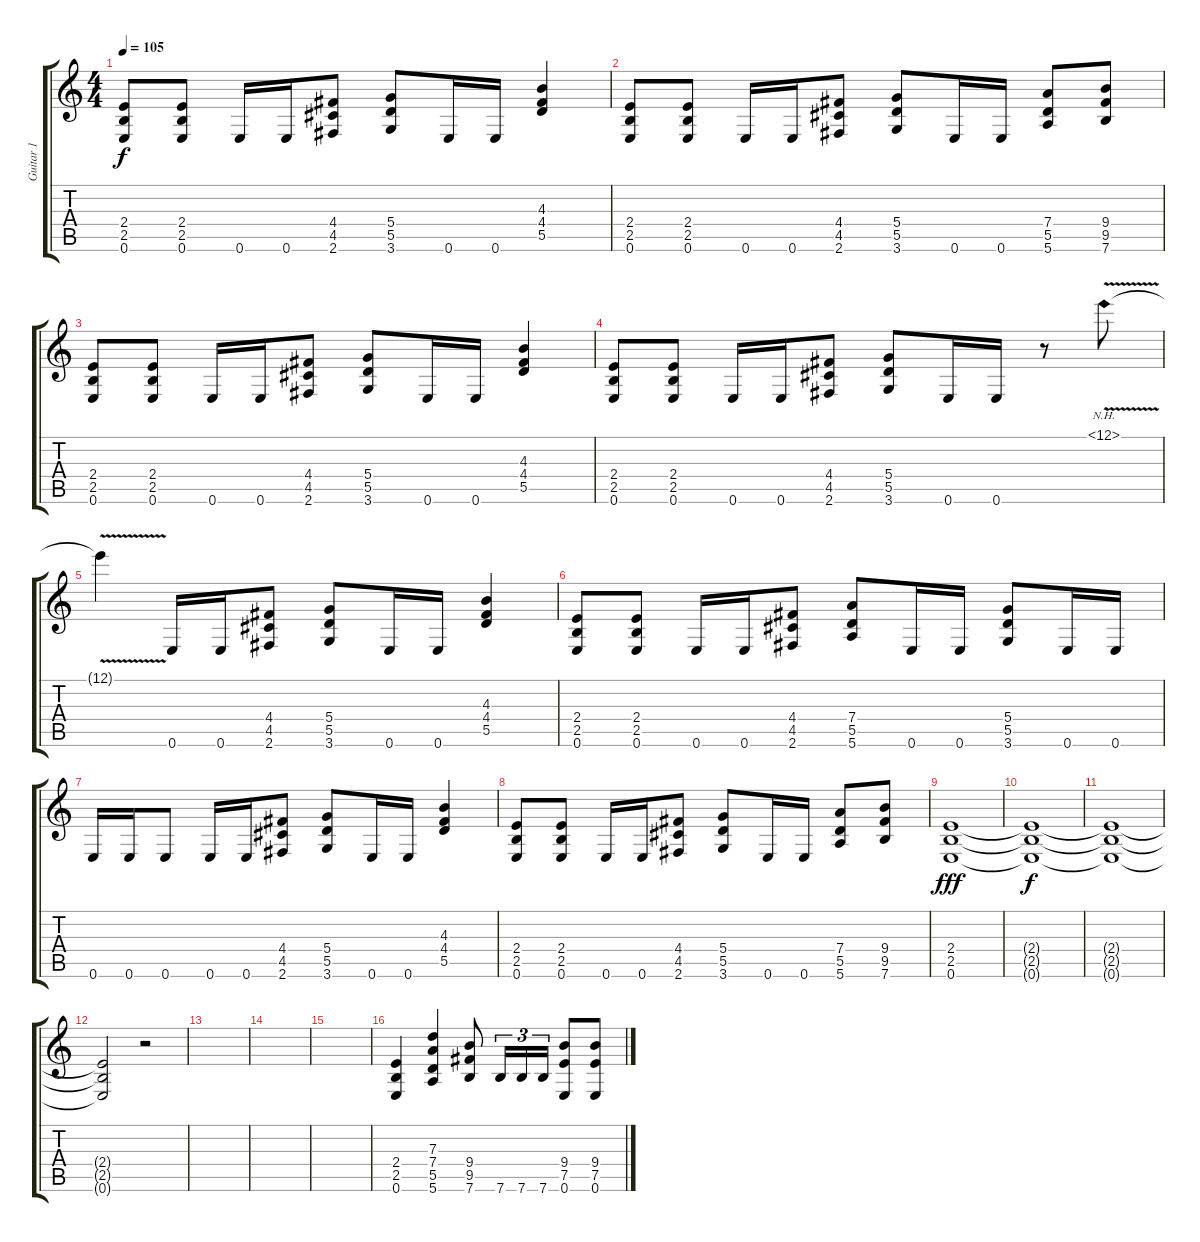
\track ("Guitar 1" "Guitar 1") {instrument distortionguitar}
\staff {score tabs}
\tuning (E4 B3 G3 D3 A2 E2) {hide}
\ts (4 4)
\tempo 105
\clef g2
\ks c
(2.4 2.5 0.6).8{dy f} (2.4 2.5 0.6).8 0.6.16 0.6.16 (4.4 4.5 2.6).8 (5.4 5.5 3.6).8 0.6.16 0.6.16 (4.3 4.4 5.5).4 |
(2.4 2.5 0.6).8 (2.4 2.5 0.6).8 0.6.16 0.6.16 (4.4 4.5 2.6).8 (5.4 5.5 3.6).8 0.6.16 0.6.16 (7.4 5.5 5.6).8 (9.4 9.5 7.6).8 |
(2.4 2.5 0.6).8 (2.4 2.5 0.6).8 0.6.16 0.6.16 (4.4 4.5 2.6).8 (5.4 5.5 3.6).8 0.6.16 0.6.16 (4.3 4.4 5.5).4 |
(2.4 2.5 0.6).8 (2.4 2.5 0.6).8 0.6.16 0.6.16 (4.4 4.5 2.6).8 (5.4 5.5 3.6).8 0.6.16 0.6.16 r.8 12.1{nh v}.8 |
12.1{t}.4 0.6.16 0.6.16 (4.4 4.5 2.6).8 (5.4 5.5 3.6).8 0.6.16 0.6.16 (4.3 4.4 5.5).4 |
(2.4 2.5 0.6).8 (2.4 2.5 0.6).8 0.6.16 0.6.16 (4.4 4.5 2.6).8 (7.4 5.5 5.6).8 0.6.16 0.6.16 (5.4 5.5 3.6).8 0.6.16 0.6.16 |
0.6.16 0.6.16 0.6.8 0.6.16 0.6.16 (4.4 4.5 2.6).8 (5.4 5.5 3.6).8 0.6.16 0.6.16 (4.3 4.4 5.5).4 |
(2.4 2.5 0.6).8 (2.4 2.5 0.6).8 0.6.16 0.6.16 (4.4 4.5 2.6).8 (5.4 5.5 3.6).8 0.6.16 0.6.16 (7.4 5.5 5.6).8 (9.4 9.5 7.6).8 |
(2.4 2.5 0.6).1{dy fff volume 5} |
(2.4{t} 2.5{t} 0.6{t}).1{dy f} |
(2.4{t} 2.5{t} 0.6{t}).1 |
(2.4{t} 2.5{t} 0.6{t}).2 r.2 |
|
|
|
(2.4 2.5 0.6).4{volume 13} (7.3 7.4 5.5 5.6).4 (9.4 9.5 7.6).8 7.6.16{tu (3 2)} 7.6.16{tu (3 2)} 7.6.16{tu (3 2)} (9.4 7.5 0.6).8 (9.4 7.5 0.6).8
